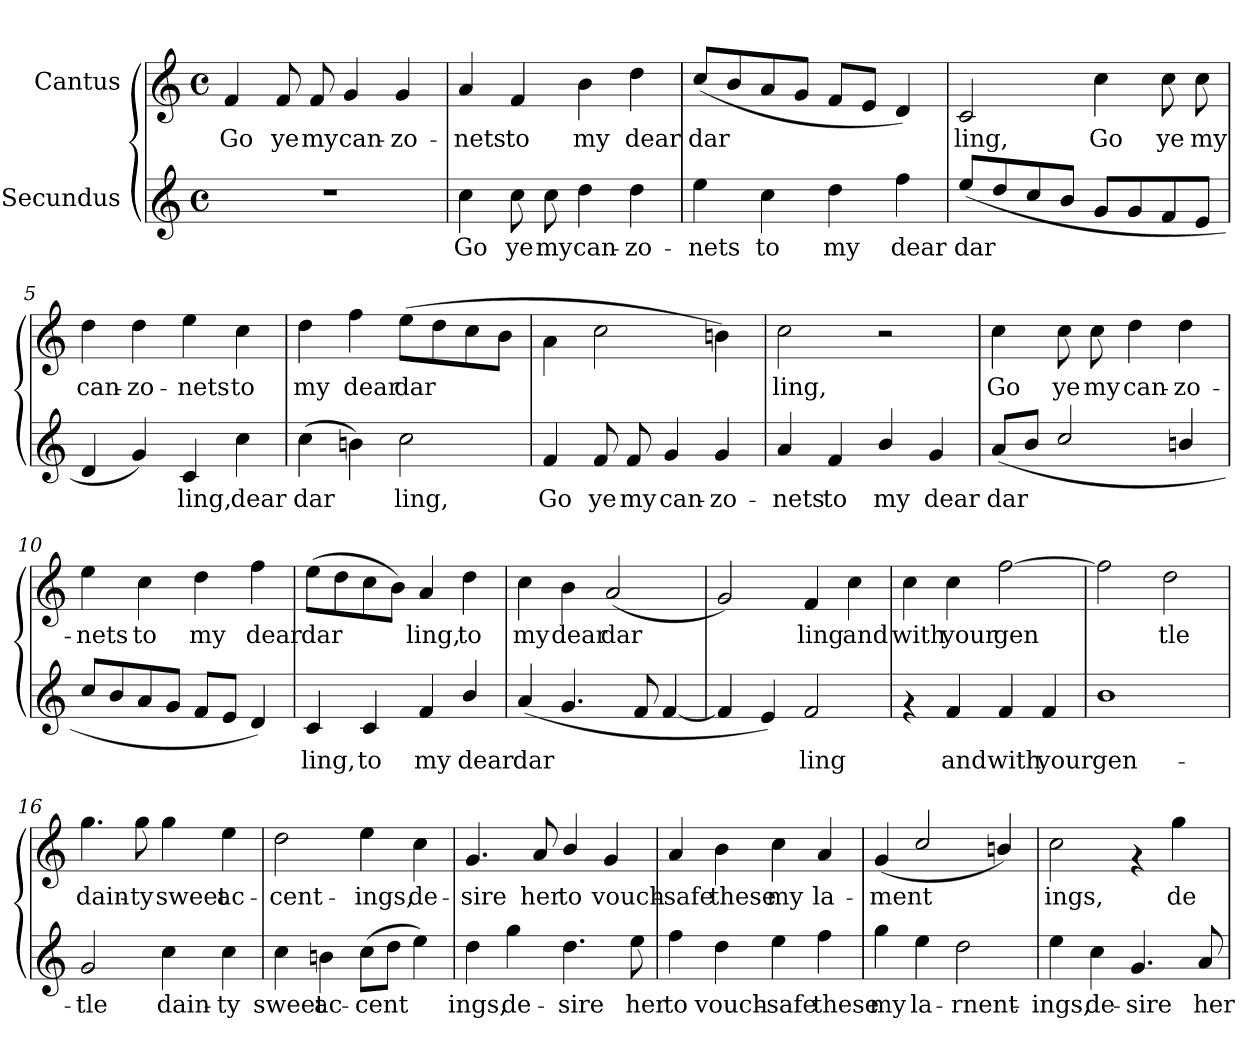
**kern	**text	**kern	**text
*part2	*part2	*part1	*part1
*staff2	*staff2	*staff1	*staff1
*I"Secundus	*	*I"Cantus	*
!!LO:PB:g=z
*stria5	*	*stria5	*
*clefG2	*	*clefG2	*
*M4/4	*	*M4/4	*
*met(c)	*	*met(c)	*
*MM144	*	*MM144	*
=1	=1	=1	=1
!	!	!	!LO:LY:b
1r	.	4f/	Go
!	!	!	!LO:LY:b
.	.	8f/	ye
!	!	!	!LO:LY:b
.	.	8f/	my
!	!	!	!LO:LY:b
.	.	4g/	can-
!	!	!	!LO:LY:b
.	.	4g/	-zo-
=2	=2	=2	=2
!	!LO:LY:b:cj	!	!LO:LY:b
4cc\	Go	4a/	-nets
!	!LO:LY:b:cj	!	!LO:LY:b
8cc\	ye	4f/	to
!	!LO:LY:b:cj	!	!
8cc\	my	.	.
!	!LO:LY:b:cj	!	!LO:LY:b
4dd\	can-	4b\	my
!	!LO:LY:b:cj	!	!LO:LY:b
4dd\	-zo-	4dd\	dear
=3	=3	=3	=3
!	!LO:LY:b:cj	!	!LO:LY:b
4ee\	-nets	(<8cc/L	dar-
!	!	!	!LO:LY:b
.	.	8b/	--
!	!LO:LY:b:cj	!	!LO:LY:b
4cc\	to	8a/	--
!	!	!	!LO:LY:b
.	.	8g/J	--
!	!LO:LY:b:cj	!	!LO:LY:b
4dd\	my	8f/L	--
!	!	!	!LO:LY:b
.	.	8e/J	--
!	!LO:LY:b:cj	!	!LO:LY:b
4ff\	dear	4d/)	--
=4	=4	=4	=4
!	!LO:LY:b:cj	!	!LO:LY:b
(<8ee/L	dar-	2c/	-ling,
!	!LO:LY:b:cj	!	!
8dd/	--	.	.
!	!LO:LY:b:cj	!	!
8cc/	--	.	.
!	!LO:LY:b:cj	!	!
8b/J	--	.	.
!	!LO:LY:b:cj	!	!LO:LY:b
8g/L	--	4cc\	Go
!	!LO:LY:b:cj	!	!
8g/	--	.	.
!	!LO:LY:b:cj	!	!LO:LY:b
8f/	--	8cc\	ye
!	!LO:LY:b:cj	!	!LO:LY:b
8e/J	--	8cc\	my
!!LO:LB:g=z
=5	=5	=5	=5
!	!LO:LY:b:cj	!	!LO:LY:b
4d/	-	4dd\	can-
!	!LO:LY:b:cj	!	!LO:LY:b
4g/)	.	4dd\	-zo-
!	!LO:LY:b:cj	!	!LO:LY:b
4c/	ling,	4ee\	-nets
!	!LO:LY:b:cj	!	!LO:LY:b
4cc\	dear	4cc\	to
=6	=6	=6	=6
!	!LO:LY:b:cj	!	!LO:LY:b
(>4cc\	dar-	4dd\	my
!	!LO:LY:b:cj	!	!LO:LY:b
4bn\)	-	4ff\	dear
!	!LO:LY:b:cj	!	!LO:LY:b
2cc\	ling,	(>8ee\L	dar-
!	!	!	!LO:LY:b
.	.	8dd\	--
!	!	!	!LO:LY:b
.	.	8cc\	--
!	!	!	!LO:LY:b
.	.	8b\J	--
=7	=7	=7	=7
!	!LO:LY:b:cj	!	!
4f/	Go	4a\	.
!	!LO:LY:b:cj	!	!
8f/	ye	2cc\	.
!	!LO:LY:b:cj	!	!
8f/	my	.	.
!	!LO:LY:b:cj	!	!
4g/	can-	.	.
!	!LO:LY:b:cj	!	!
4g/	-zo-	4bn\)	.
=8	=8	=8	=8
!	!LO:LY:b:cj	!	!LO:LY:b
4a/	-nets	2cc\	-ling,
!	!LO:LY:b:cj	!	!
4f/	to	.	.
!	!LO:LY:b:cj	!	!
4b/	my	2r	.
!	!LO:LY:b:cj	!	!
4g/	dear	.	.
!!LO:LB:g=z
=9	=9	=9	=9
!	!LO:LY:b:cj	!	!LO:LY:b
(<8a/L	dar-	4cc\	Go
!	!LO:LY:b:cj	!	!
8b/J	--	.	.
!	!LO:LY:b:cj	!	!LO:LY:b
2cc/	--	8cc\	ye
!	!	!	!LO:LY:b
.	.	8cc\	my
!	!	!	!LO:LY:b
.	.	4dd\	can-
!	!LO:LY:b:cj	!	!LO:LY:b
4bn/	--	4dd\	-zo-
!!LO:LB:g=z
=10	=10	=10	=10
!	!	!	!LO:LY:b
8cc/L	.	4ee\	-nets
8b/	.	.	.
!	!	!	!LO:LY:b
8a/	.	4cc\	to
8g/J	.	.	.
!	!	!	!LO:LY:b
8f/L	.	4dd\	my
8e/J	.	.	.
!	!	!	!LO:LY:b
4d/)	.	4ff\	dear
=11	=11	=11	=11
!	!LO:LY:b:cj	!	!LO:LY:b
4c/	-ling,	(>8ee\L	dar-
!	!	!	!LO:LY:b
.	.	8dd\	-
!	!LO:LY:b:cj	!	!LO:LY:b
4c/	to	8cc\	.
!	!	!	!LO:LY:b
.	.	8b\J)	.
!	!LO:LY:b:cj	!	!LO:LY:b
4f/	my	4a/	ling,
!	!LO:LY:b:cj	!	!LO:LY:b
4b/	dear	4dd\	to
=12	=12	=12	=12
!	!LO:LY:b:cj	!	!LO:LY:b
(<4a/	dar-	4cc\	my
!	!LO:LY:b:cj	!	!LO:LY:b
4.g/	--	4b\	dear
!	!	!	!LO:LY:b
.	.	(<2a/	dar-
!	!LO:LY:b:cj	!	!
8f/	--	.	.
!	!LO:LY:b:cj	!	!
[<4f/	--	.	.
=13	=13	=13	=13
!	!LO:LY:b:cj	!	!LO:LY:b
4f/]	-	2g/)	-
!	!LO:LY:b:cj	!	!
4e/)	.	.	.
!	!LO:LY:b:cj	!	!LO:LY:b
2f/	ling	4f/	ling
!	!	!	!LO:LY:b
.	.	4cc\	and
!!LO:LB:g=z
=14	=14	=14	=14
!	!	!	!LO:LY:b
4rf	.	4cc\	with
!	!LO:LY:b:cj	!	!LO:LY:b
4f/	and	4cc\	your
!	!LO:LY:b:cj	!	!LO:LY:b
4f/	with	[>2ff\	gen-
!	!LO:LY:b:cj	!	!
4f/	your	.	.
=15	=15	=15	=15
!	!LO:LY:b:cj	!	!LO:LY:b
1b	gen-	2ff\]	-
!	!	!	!LO:LY:b
.	.	2dd\	tle
=16	=16	=16	=16
!	!LO:LY:b:cj	!	!LO:LY:b
2g/	-tle	4.gg\	dain-
!	!	!	!LO:LY:b
.	.	8gg\	-ty
!	!LO:LY:b:cj	!	!LO:LY:b
4cc\	dain-	4gg\	sweet
!	!LO:LY:b:cj	!	!LO:LY:b
4cc\	-ty	4ee\	ac-
=17	=17	=17	=17
!	!LO:LY:b:cj	!	!LO:LY:b
4cc\	sweet	2dd\	-cent-
!	!LO:LY:b:cj	!	!
4bn\	ac-	.	.
!	!LO:LY:b:cj	!	!LO:LY:b
(>8cc\L	-cent-	4ee\	-ings,
!	!LO:LY:b:cj	!	!
8dd\J	--	.	.
!	!LO:LY:b:cj	!	!LO:LY:b
4ee\)	--	4cc\	de-
!!LO:LB:g=z
=18	=18	=18	=18
!	!LO:LY:b:cj	!	!LO:LY:b
4dd\	-ings,	4.g/	-sire
!	!LO:LY:b:cj	!	!
4gg\	de-	.	.
!	!	!	!LO:LY:b
.	.	8a/	her
!	!LO:LY:b:cj	!	!LO:LY:b
4.dd\	-sire	4b/	to
!	!	!	!LO:LY:b
.	.	4g/	vouch-
!	!LO:LY:b:cj	!	!
8ee\	her	.	.
=19	=19	=19	=19
!	!LO:LY:b:cj	!	!LO:LY:b
4ff\	to	4a/	-safe
!	!LO:LY:b:cj	!	!LO:LY:b
4dd\	vouch-	4b\	these
!	!LO:LY:b:cj	!	!LO:LY:b
4ee\	-safe	4cc\	my
!	!LO:LY:b:cj	!	!LO:LY:b
4ff\	these	4a/	la-
=20	=20	=20	=20
!	!LO:LY:b:cj	!	!LO:LY:b
4gg\	my	(<4g/	-ment-
!	!LO:LY:b:cj	!	!LO:LY:b
4ee\	la-	2cc/	--
!	!LO:LY:b:cj	!	!
2dd\	-rnent-	.	.
!	!	!	!LO:LY:b
.	.	4bn/)	--
=21	=21	=21	=21
!	!LO:LY:b:cj	!	!LO:LY:b
4ee\	-ings,	2cc\	-ings,
!	!LO:LY:b:cj	!	!
4cc\	de-	.	.
!	!LO:LY:b:cj	!	!
4.g/	-sire	4rf	.
!	!	!	!LO:LY:b
.	.	4gg\	de-
!	!LO:LY:b:cj	!	!
8a/	her	.	.
=	=	=	=
*-	*-	*-	*-
